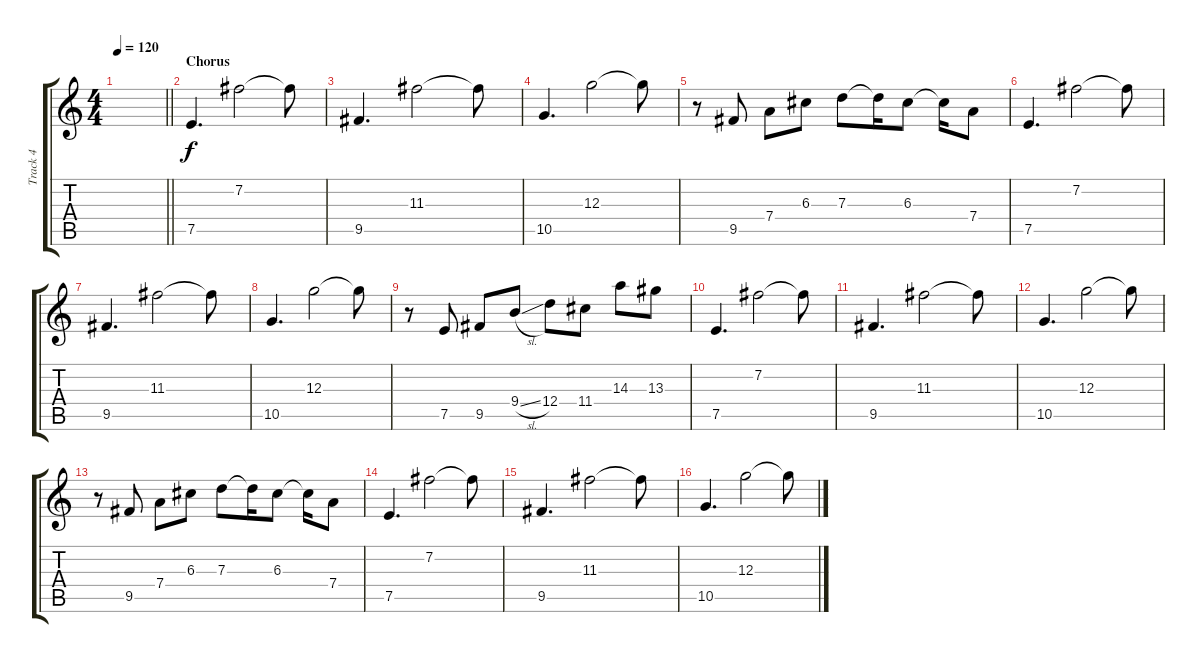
\track ("Track 4" "Track 4") {instrument overdrivenguitar}
\staff {score tabs}
\tuning (E4 B3 G3 D3 A2 E2) {hide}
\ts (4 4)
\tempo 120
\clef g2
\barLineRight lightlight
\ks c
|
\section ("" "Chorus")
7.5.4{d} 7.2.2 7.2{t}.8 |
9.5.4{d} 11.3.2 11.3{t}.8 |
10.5.4{d} 12.3.2 12.3{t}.8 |
r.8 9.5.8 7.4.8 6.3.8 7.3.8 7.3{t}.16 6.3.8 6.3{t}.16 7.4.8 |
7.5.4{d} 7.2.2 7.2{t}.8 |
9.5.4{d} 11.3.2 11.3{t}.8 |
10.5.4{d} 12.3.2 12.3{t}.8 |
r.8 7.5.8 9.5.8 9.4{sl}.8 12.4.8 11.4.8 14.3.8 13.3.8 |
7.5.4{d} 7.2.2 7.2{t}.8 |
9.5.4{d} 11.3.2 11.3{t}.8 |
10.5.4{d} 12.3.2 12.3{t}.8 |
r.8 9.5.8 7.4.8 6.3.8 7.3.8 7.3{t}.16 6.3.8 6.3{t}.16 7.4.8 |
7.5.4{d} 7.2.2 7.2{t}.8 |
9.5.4{d} 11.3.2 11.3{t}.8 |
10.5.4{d} 12.3.2 12.3{t}.8
